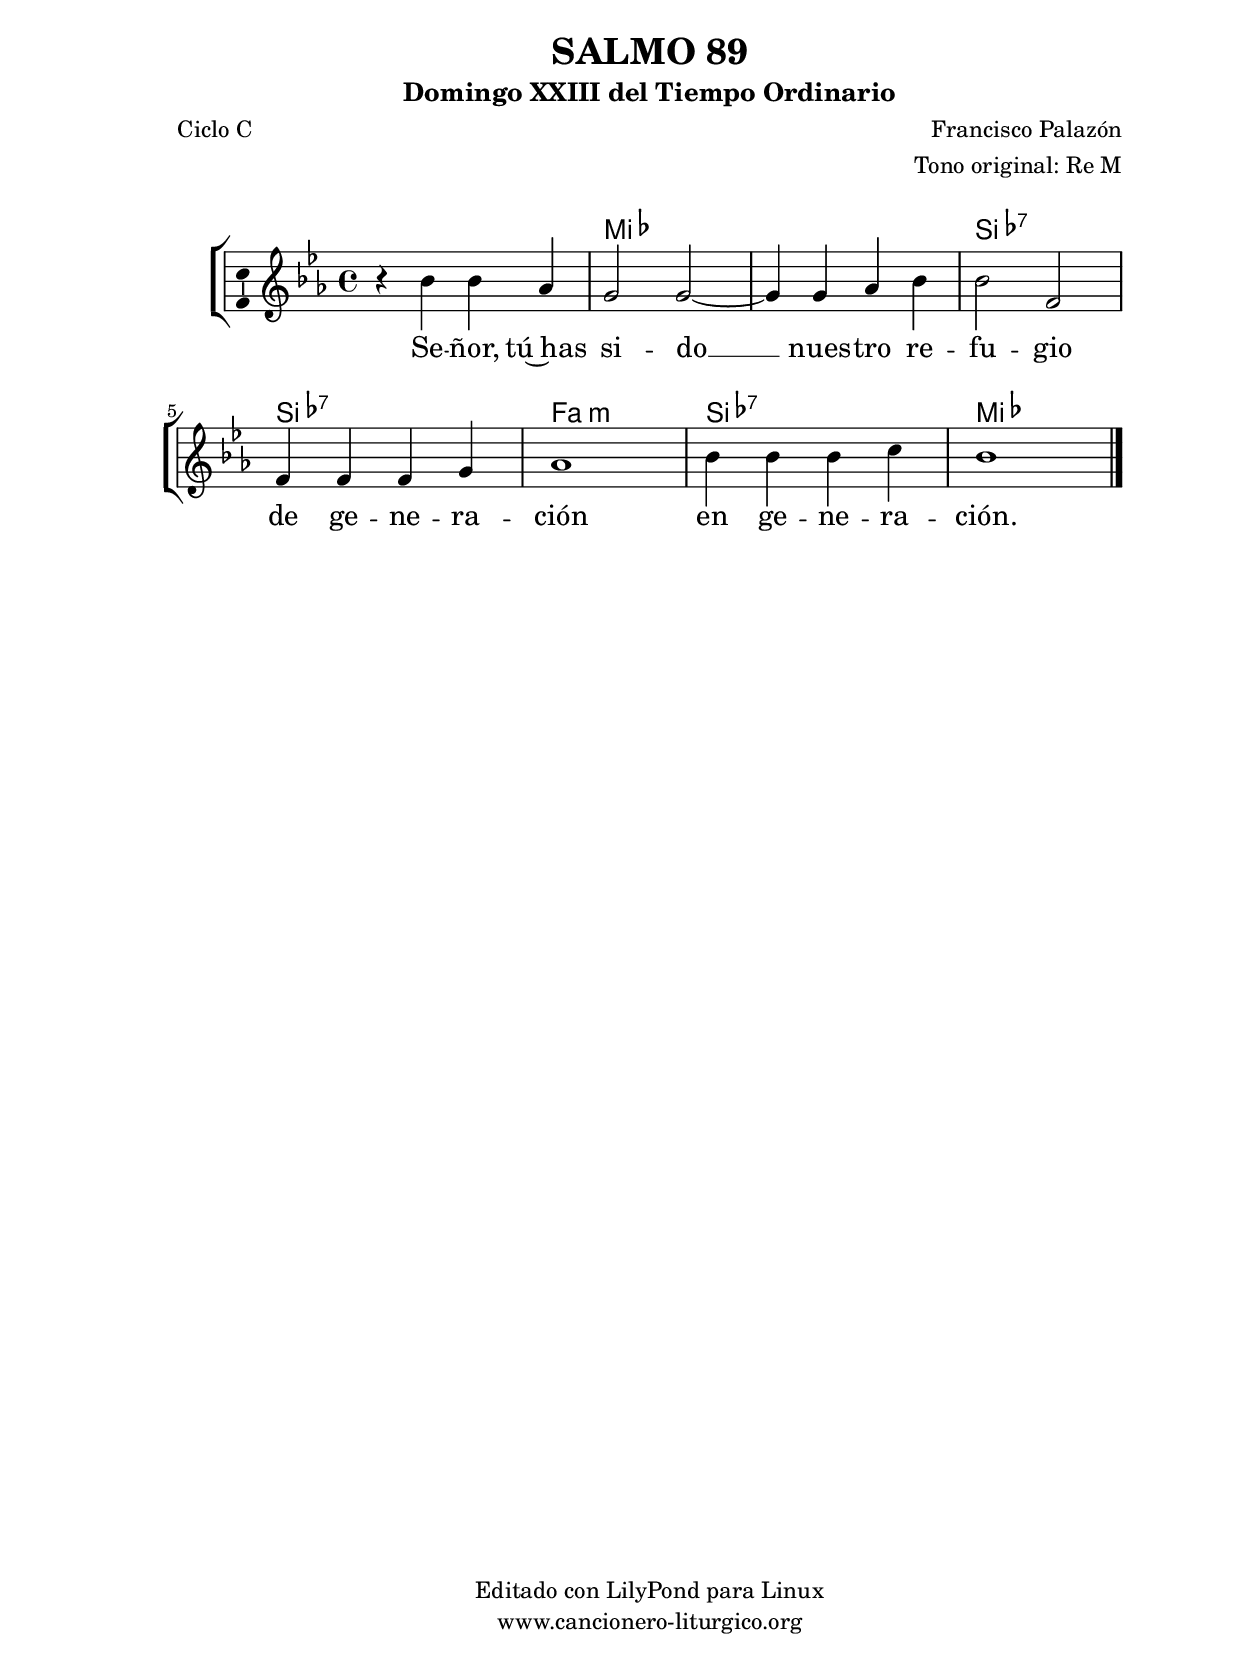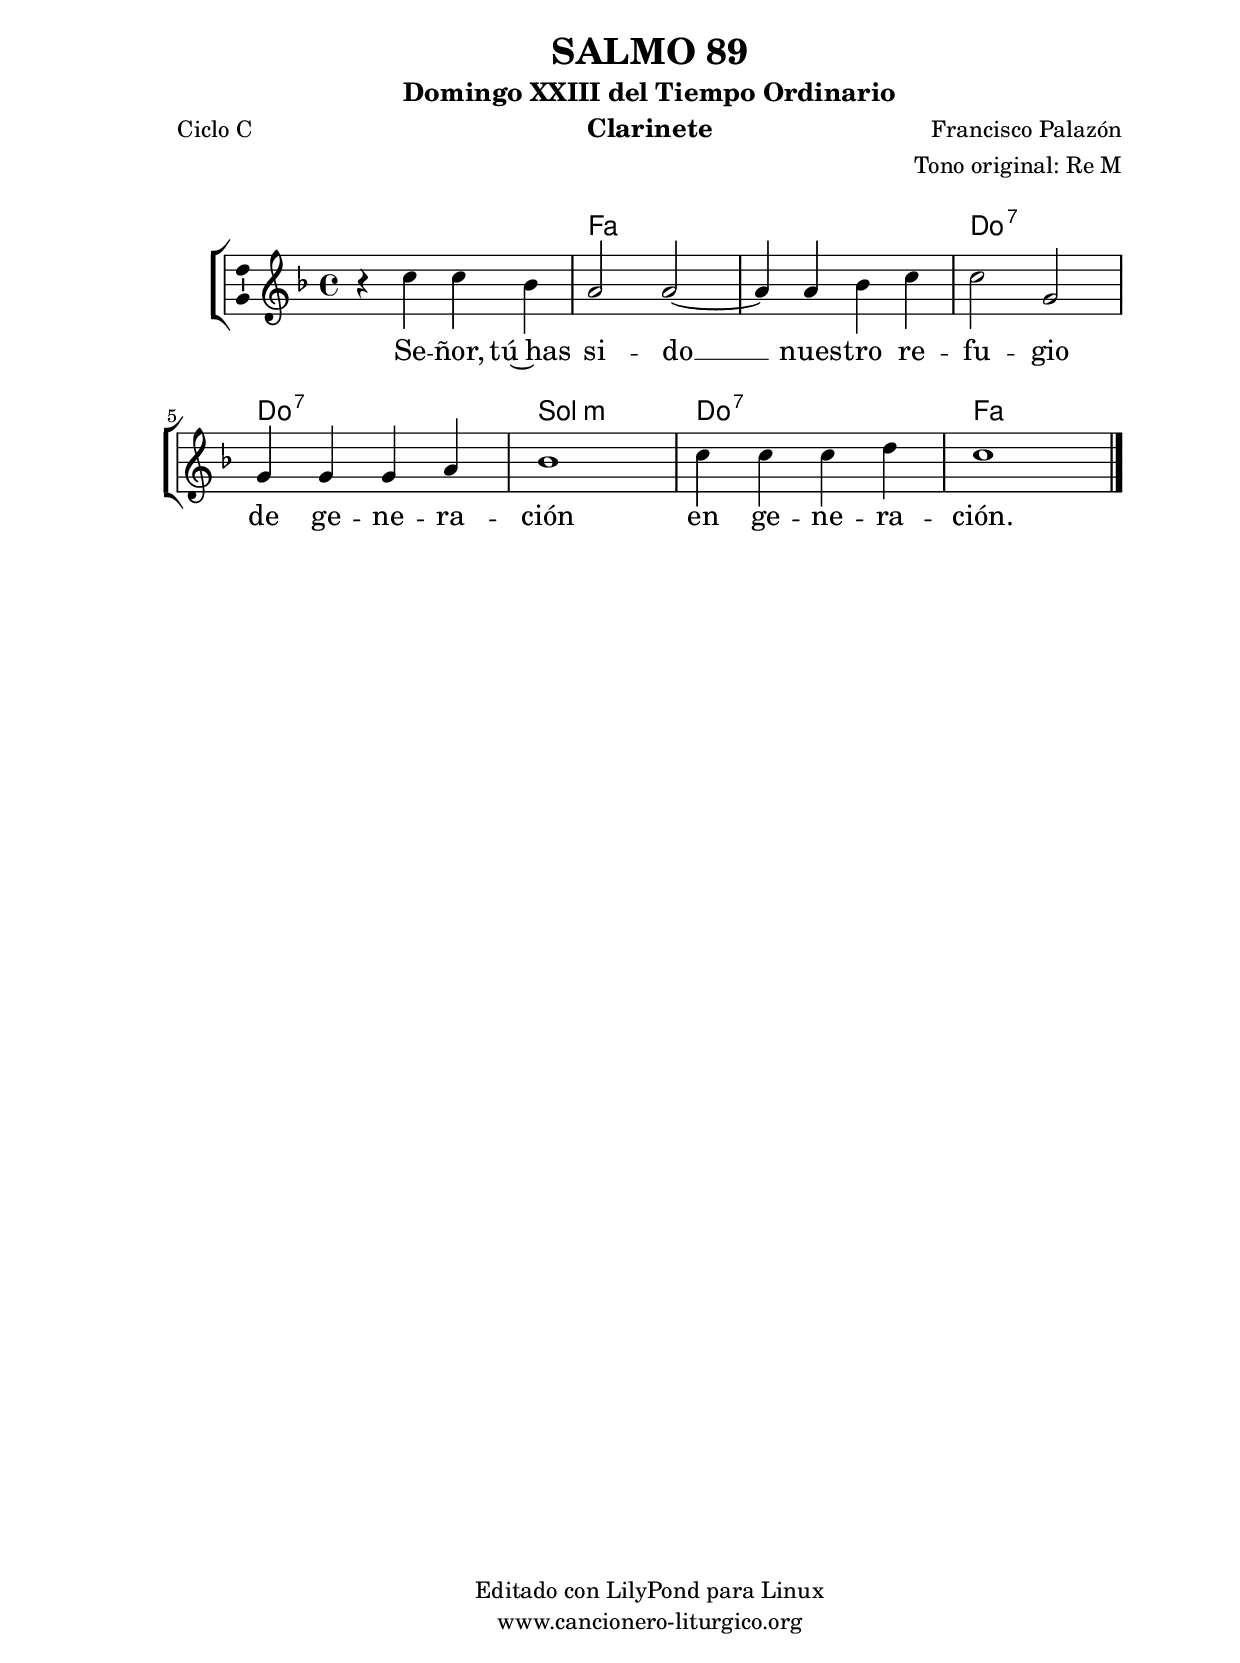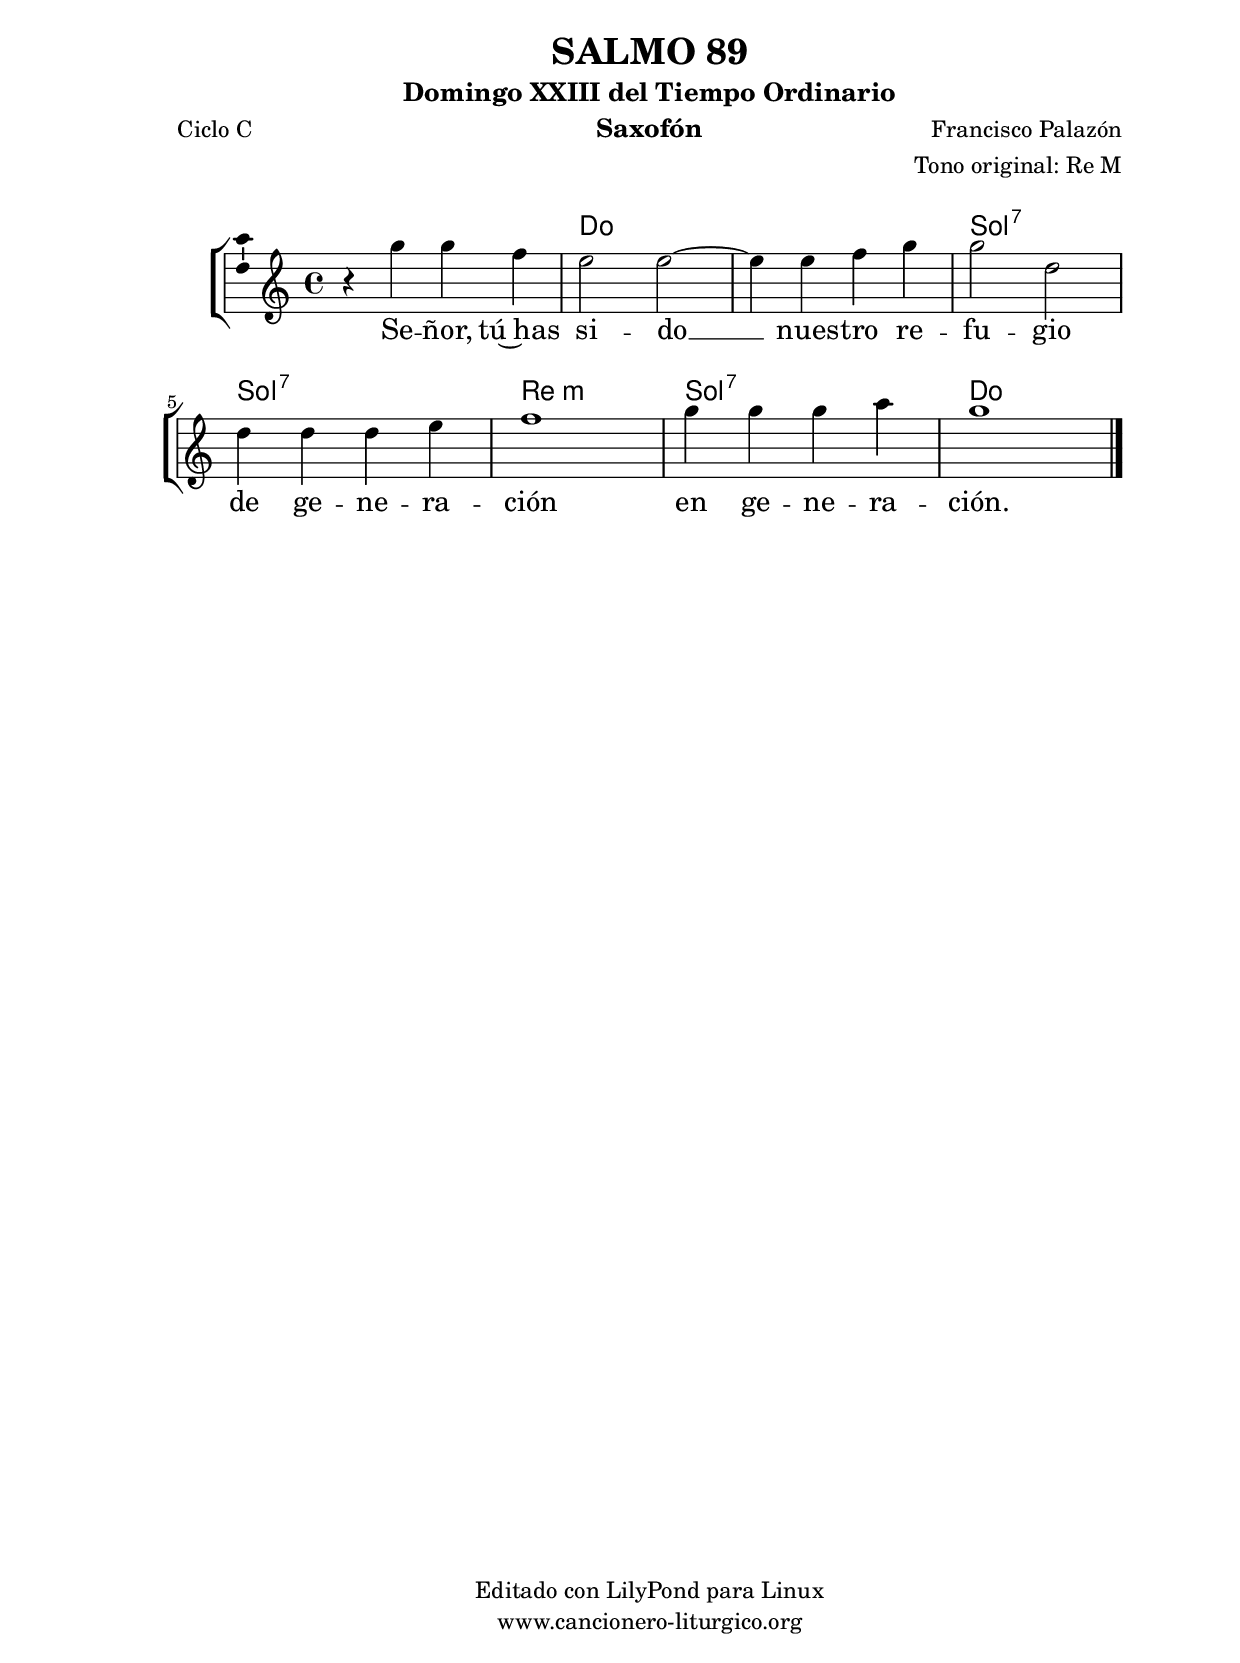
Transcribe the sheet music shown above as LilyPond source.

%
%para convertir .midi en .wav:
%timidity filename.midi -Ow -o finename.wav
%
%
%Para convertir de .wav a .mp3:
%lame -h -m j filename.wav
%
%
%para escuchar el midi:
%timidity nombrefichero.midi
%


%versión de lilypond para la que se ha escrito esta partitura:
\version "2.16.0"

	%Tamaño papel
	#(set-default-paper-size "a4")
	%Tamaño partitura
	#(set-global-staff-size 20)
	%No responde al pulsar sobre una nota
	#(ly:set-option 'point-and-click #f)

%parámetros del encabezamiento:
\header {
	title = "SALMO 89"
	subtitle = "Domingo XXIII del Tiempo Ordinario"
	composer = "Francisco Palazón"
	poet = "Ciclo C"
	meter = ""
	arranger = "Tono original: Re M"
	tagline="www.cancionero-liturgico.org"
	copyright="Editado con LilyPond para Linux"
	}

%parámetros asociados al papel:
\paper  {
	oddHeaderMarkup = \markup {\fill-line { \on-the-fly #not-first-page \fromproperty #'header:title \on-the-fly #not-first-page \fromproperty #'header:composer }}
	evenHeaderMarkup = \markup {\fill-line { \fromproperty #'header:composer \fromproperty #'header:title }}
	#(set-paper-size "a4")
	print-page-number = ##f
	first-page-number = 1
	print-first-page-number = ##f
%	head-separation = 3.0 \cm
	top-margin = 2.0 \cm
	bottom-margin = 0.5\cm
%%%	bottom-margin = -1.0\cm
	left-margin = 3.0 \cm
	line-width = 16.0 \cm 
	indent = 8\mm
	interscoreline = 2.\mm
	between-system-space = 15\mm
%	para que las partituras no llenen la hoja:
	ragged-bottom = ##t
%	idem para la última hoja:
	ragged-last-bottom = ##f
%	para que las partituras llenen el ancho del papel:
	ragged-last = ##f
	after-title-space = 2.5 \cm
%page-count=1
%system-count=8

	%Flexible Vertical Spacing
%	markup-markup-spacing =
%	#'((basic-distance . 15) (minimum-distance . 15) (padding . 3))
	markup-system-spacing =
	#'((basic-distance . 15) (minimum-distance . 15) (padding . 3))
	system-system-spacing =
	#'((basic-distance . 15) (minimum-distance . 15) (padding . 3))
	score-system-spacing =
	#'((basic-distance . 15) (minimum-distance . 15) (padding . 5))
%	top-system-spacing = % header
%	#'((basic-distance . 8) (minimum-distance . 0) (padding . 3))
%	top-markup-spacing =
%	#'((basic-distance . 20) (minimum-distance . 20) (padding . 3))
	last-bottom-spacing = % footer
	#'((basic-distance . 5) (minimum-distance . 5) (padding . 3))
%	score-markup-spacing =
%	#'((basic-distance . 16) (minimum-distance . 13) (padding . 3))

	}


%parámetros que afectan a toda la partitura:
global =  {
	%clave de sol (G):
	\clef G
	%armadura:
	\transpose d ees
	\key d \major
	\tempo 4=110
	\set Score.tempoHideNote = ##t
	}


acordes = {
	\italianChords
	\chordmode {
	\transpose d ees
{

s1
d1 d a:7 a:7 e:m a:7 d

	}
	}
}

melodia = 
	\transpose d ees
{
	\relative c''{

\time 4/4
r4 a4 a g
fis2 fis~
fis4 fis g a
a2 e
e4 e e fis
g1
a4 a a b
a1

	\bar "|."
	}
	}


texto = \lyricmode {
Se -- ñor, tú~has si -- do __ nues -- tro re -- fu -- gio
de ge -- ne -- ra -- ción en ge -- ne -- ra -- ción.
	}


acordesStaff = \context ChordNames = acordesStaff <<
	\set chordChanges = ##t
	\acordes
	>>


vozStaff = \context Voice = vozStaff
\with {\consists "Ambitus_engraver"}
<<
%	\set Staff.instrumentName = ""
%	\set Staff.shortInstrumentName = ""
%	\set Staff.midiInstrument = #"clarinet"
%	\set Staff.midiInstrument = #"cello"
%	\set Staff.midiInstrument = #"flute"
	\set Staff.midiInstrument = #"electric guitar (jazz)"
%	\set Staff.midiInstrument = #"english horn"
%	\set Staff.midiInstrument = #"violin"
%	\set Staff.midiInstrument = #"glockenspiel"
	\set Staff.midiMinimumVolume = #0.7
	\set Staff.midiMaximumVolume = #0.9
	\global
	\melodia
	>>


textoStaff = \context Lyrics = textoStaff <<
	\lyricsto vozStaff \texto
	>>

\book {
	\score {
		\context ChoirStaff {
			\override StaffGroup.SystemStartBracket #'collapse-height = #1
			\override Score.SystemStartBar #'collapse-height = #1
			<<
			\acordesStaff
			\vozStaff
			\textoStaff
			>>
			}
		\layout {
	    		\context {
				\Lyrics
				\override LyricText #'font-size = #2
				}
	   		 \context {
				\Score
				%fontSize = #3
				\override StaffSymbol #'staff-space = #(magstep +3)
				%\override Beam #'thickness = #0.55
				%\override SpacingSpanner #'spacing-increment = #1.0
				%\override Slur #'height-limit = #1.5
				}
			}
		}
	\score {
		\unfoldRepeats
		\context ChoirStaff {
			<<
			\acordesStaff
			\vozStaff
			>>
			}
		\midi {
	  		\context {
	  			\Score
				tempoWholesPerMinute = #(ly:make-moment 70 4)
				}
			}
		}
	}

%Partitura para clarinete
#(define output-suffix "C")
\book {
	\header{
		instrument = "Clarinete"
		}
	\score {
		\context ChoirStaff {
			\override StaffGroup.SystemStartBracket #'collapse-height = #1
			\override Score.SystemStartBar #'collapse-height = #1
\transpose c d
			<<
			\acordesStaff
			\vozStaff
			\textoStaff
			>>
			}
		\layout {
	    		\context {
				\Lyrics
				\override LyricText #'font-size = #2
				}
	   		 \context {
				\Score
				%fontSize = #3
				\override StaffSymbol #'staff-space = #(magstep +3)
				%\override Beam #'thickness = #0.55
				%\override SpacingSpanner #'spacing-increment = #1.0
				%\override Slur #'height-limit = #1.5
				}
			}
		}
	}

%Partitura para saxofón
#(define output-suffix "S")
\book {
	\header{
		instrument = "Saxofón"
		}
	\score {
		\context ChoirStaff {
			\override StaffGroup.SystemStartBracket #'collapse-height = #1
			\override Score.SystemStartBar #'collapse-height = #1
\transpose c a
			<<
			\acordesStaff
			\vozStaff
			\textoStaff
			>>
			}
		\layout {
	    		\context {
				\Lyrics
				\override LyricText #'font-size = #2
				}
	   		 \context {
				\Score
				%fontSize = #3
				\override StaffSymbol #'staff-space = #(magstep +3)
				%\override Beam #'thickness = #0.55
				%\override SpacingSpanner #'spacing-increment = #1.0
				%\override Slur #'height-limit = #1.5
				}
			}
		}
	}

